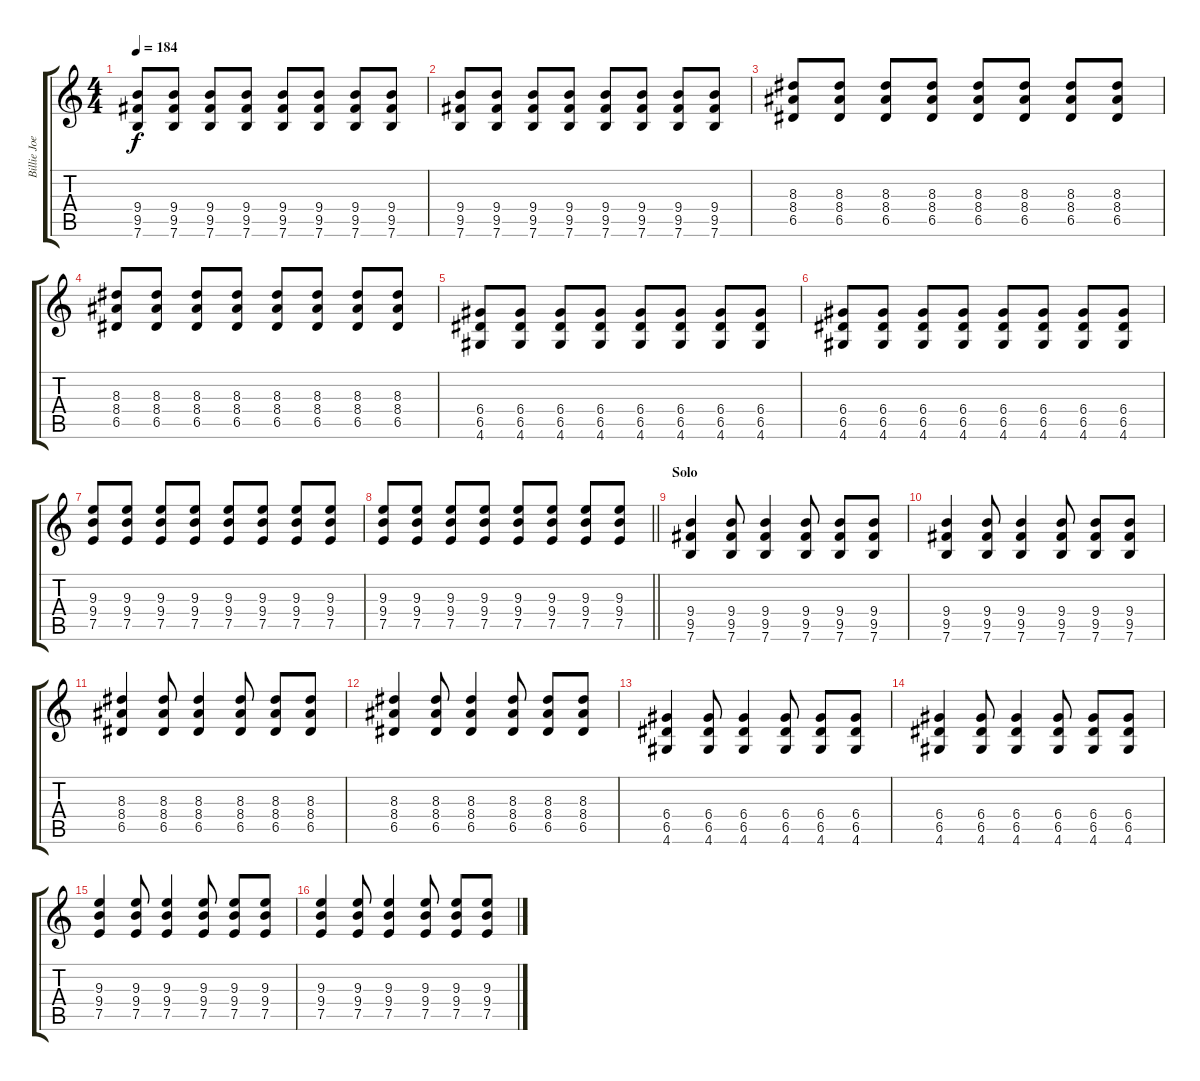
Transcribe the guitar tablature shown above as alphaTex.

\track ("Billie Joe Armstrong - Guitar" "Billie Joe") {instrument distortionguitar}
\staff {score tabs}
\tuning (E4 B3 G3 D3 A2 E2) {hide}
\ts (4 4)
\tempo 184
\clef g2
\ks c
(9.4 9.5 7.6).8{dy f} (9.4 9.5 7.6).8 (9.4 9.5 7.6).8 (9.4 9.5 7.6).8 (9.4 9.5 7.6).8 (9.4 9.5 7.6).8 (9.4 9.5 7.6).8 (9.4 9.5 7.6).8 |
(9.4 9.5 7.6).8 (9.4 9.5 7.6).8 (9.4 9.5 7.6).8 (9.4 9.5 7.6).8 (9.4 9.5 7.6).8 (9.4 9.5 7.6).8 (9.4 9.5 7.6).8 (9.4 9.5 7.6).8 |
(8.3 8.4 6.5).8 (8.3 8.4 6.5).8 (8.3 8.4 6.5).8 (8.3 8.4 6.5).8 (8.3 8.4 6.5).8 (8.3 8.4 6.5).8 (8.3 8.4 6.5).8 (8.3 8.4 6.5).8 |
(8.3 8.4 6.5).8 (8.3 8.4 6.5).8 (8.3 8.4 6.5).8 (8.3 8.4 6.5).8 (8.3 8.4 6.5).8 (8.3 8.4 6.5).8 (8.3 8.4 6.5).8 (8.3 8.4 6.5).8 |
(6.4 6.5 4.6).8 (6.4 6.5 4.6).8 (6.4 6.5 4.6).8 (6.4 6.5 4.6).8 (6.4 6.5 4.6).8 (6.4 6.5 4.6).8 (6.4 6.5 4.6).8 (6.4 6.5 4.6).8 |
(6.4 6.5 4.6).8 (6.4 6.5 4.6).8 (6.4 6.5 4.6).8 (6.4 6.5 4.6).8 (6.4 6.5 4.6).8 (6.4 6.5 4.6).8 (6.4 6.5 4.6).8 (6.4 6.5 4.6).8 |
(9.3 9.4 7.5).8 (9.3 9.4 7.5).8 (9.3 9.4 7.5).8 (9.3 9.4 7.5).8 (9.3 9.4 7.5).8 (9.3 9.4 7.5).8 (9.3 9.4 7.5).8 (9.3 9.4 7.5).8 |
\barLineRight lightlight
(9.3 9.4 7.5).8 (9.3 9.4 7.5).8 (9.3 9.4 7.5).8 (9.3 9.4 7.5).8 (9.3 9.4 7.5).8 (9.3 9.4 7.5).8 (9.3 9.4 7.5).8 (9.3 9.4 7.5).8 |
\section ("" "Solo")
(9.4 9.5 7.6).4 (9.4 9.5 7.6).8 (9.4 9.5 7.6).4 (9.4 9.5 7.6).8 (9.4 9.5 7.6).8 (9.4 9.5 7.6).8 |
(9.4 9.5 7.6).4 (9.4 9.5 7.6).8 (9.4 9.5 7.6).4 (9.4 9.5 7.6).8 (9.4 9.5 7.6).8 (9.4 9.5 7.6).8 |
(8.3 8.4 6.5).4 (8.3 8.4 6.5).8 (8.3 8.4 6.5).4 (8.3 8.4 6.5).8 (8.3 8.4 6.5).8 (8.3 8.4 6.5).8 |
(8.3 8.4 6.5).4 (8.3 8.4 6.5).8 (8.3 8.4 6.5).4 (8.3 8.4 6.5).8 (8.3 8.4 6.5).8 (8.3 8.4 6.5).8 |
(6.4 6.5 4.6).4 (6.4 6.5 4.6).8 (6.4 6.5 4.6).4 (6.4 6.5 4.6).8 (6.4 6.5 4.6).8 (6.4 6.5 4.6).8 |
(6.4 6.5 4.6).4 (6.4 6.5 4.6).8 (6.4 6.5 4.6).4 (6.4 6.5 4.6).8 (6.4 6.5 4.6).8 (6.4 6.5 4.6).8 |
(9.3 9.4 7.5).4 (9.3 9.4 7.5).8 (9.3 9.4 7.5).4 (9.3 9.4 7.5).8 (9.3 9.4 7.5).8 (9.3 9.4 7.5).8 |
(9.3 9.4 7.5).4 (9.3 9.4 7.5).8 (9.3 9.4 7.5).4 (9.3 9.4 7.5).8 (9.3 9.4 7.5).8 (9.3 9.4 7.5).8
